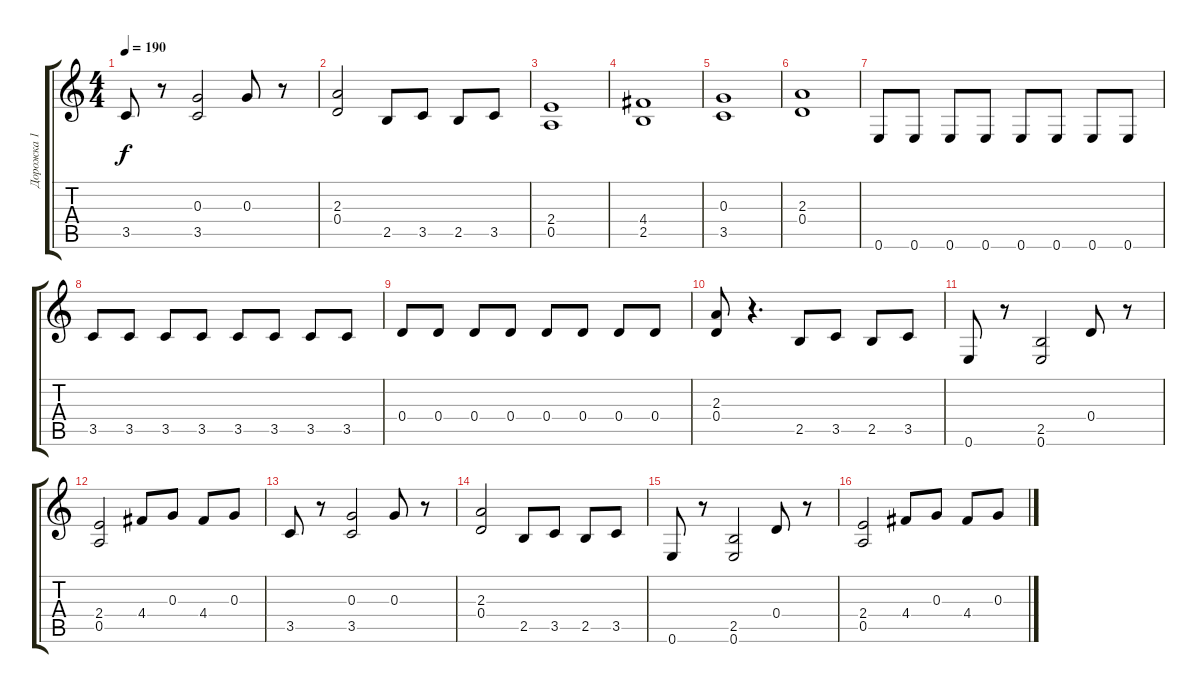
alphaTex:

\track ("Дорожка 1" "Дорожка 1") {instrument overdrivenguitar}
\staff {score tabs}
\tuning (E4 B3 G3 D3 A2 E2) {hide}
\ts (4 4)
\tempo 190
\clef g2
\ks c
3.5.8{dy f} r.8 (0.3 3.5).2 0.3.8 r.8 |
(2.3 0.4).2 2.5.8 3.5.8 2.5.8 3.5.8 |
(2.4 0.5).1 |
(4.4 2.5).1 |
(0.3 3.5).1 |
(2.3 0.4).1 |
0.6.8 0.6.8 0.6.8 0.6.8 0.6.8 0.6.8 0.6.8 0.6.8 |
3.5.8 3.5.8 3.5.8 3.5.8 3.5.8 3.5.8 3.5.8 3.5.8 |
0.4.8 0.4.8 0.4.8 0.4.8 0.4.8 0.4.8 0.4.8 0.4.8 |
(2.3 0.4).8 r.4{d} 2.5.8 3.5.8 2.5.8 3.5.8 |
0.6.8 r.8 (2.5 0.6).2 0.4.8 r.8 |
(2.4 0.5).2 4.4.8 0.3.8 4.4.8 0.3.8 |
3.5.8 r.8 (0.3 3.5).2 0.3.8 r.8 |
(2.3 0.4).2 2.5.8 3.5.8 2.5.8 3.5.8 |
0.6.8 r.8 (2.5 0.6).2 0.4.8 r.8 |
(2.4 0.5).2 4.4.8 0.3.8 4.4.8 0.3.8
